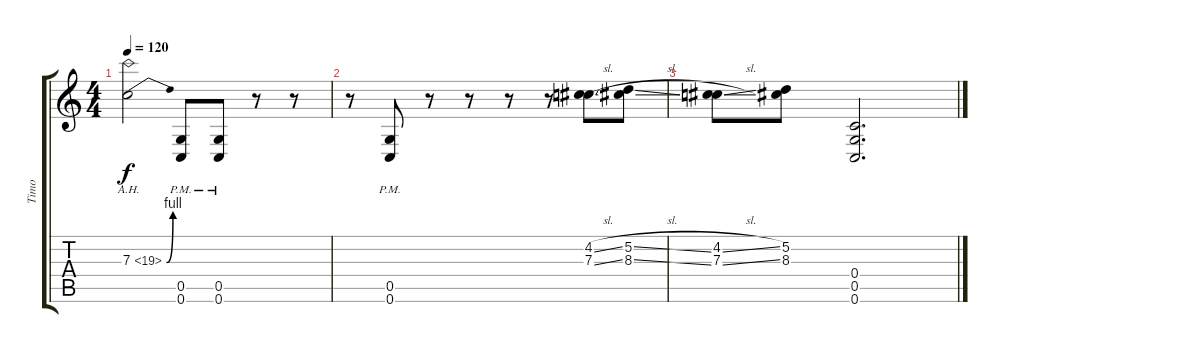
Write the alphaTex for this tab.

\track ("Timo" "Timo") {instrument distortionguitar}
\staff {score tabs}
\tuning (D4 A3 F3 C3 G2 C2) {hide}
\ts (4 4)
\tempo 120
\clef g2
\ks c
7.3{be (bend 0 0 60 4) ah 12}.2{dy f} (0.5{pm} 0.6{pm}).8 (0.5{pm} 0.6{pm}).8 r.8 r.8 |
r.8 (0.5{pm} 0.6{pm}).8 r.8 r.8 r.8 r.8 (4.2{sl} 7.3{sl}).8 (5.2{sl} 8.3{sl}).8 |
(4.2{sl} 7.3{sl}).8 (5.2 8.3).8 (0.4 0.5 0.6).2{d}
